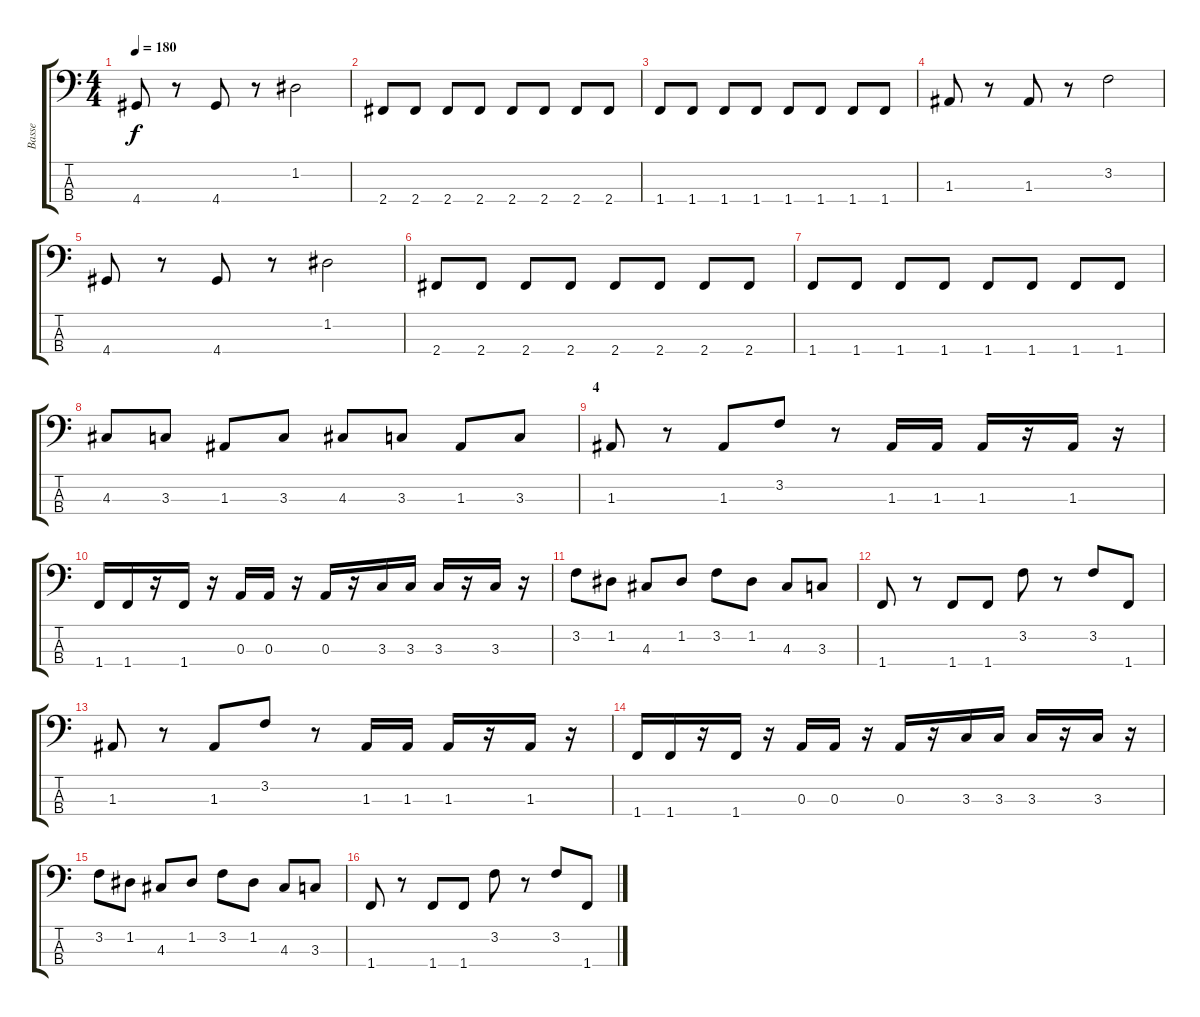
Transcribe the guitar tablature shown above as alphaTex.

\track ("Basse" "Basse") {instrument electricbassfinger}
\staff {score tabs}
\tuning (G2 D2 A1 E1) {hide}
\ts (4 4)
\tempo 180
\clef f4
\ks c
4.4.8{dy f} r.8 4.4.8 r.8 1.2.2 |
2.4.8 2.4.8 2.4.8 2.4.8 2.4.8 2.4.8 2.4.8 2.4.8 |
1.4.8 1.4.8 1.4.8 1.4.8 1.4.8 1.4.8 1.4.8 1.4.8 |
1.3.8 r.8 1.3.8 r.8 3.2.2 |
4.4.8 r.8 4.4.8 r.8 1.2.2 |
2.4.8 2.4.8 2.4.8 2.4.8 2.4.8 2.4.8 2.4.8 2.4.8 |
1.4.8 1.4.8 1.4.8 1.4.8 1.4.8 1.4.8 1.4.8 1.4.8 |
4.3.8 3.3.8 1.3.8 3.3.8 4.3.8 3.3.8 1.3.8 3.3.8 |
\section ("" "4")
1.3.8 r.8 1.3.8 3.2.8 r.8 1.3.16 1.3.16 1.3.16 r.16 1.3.16 r.16 |
1.4.16 1.4.16 r.16 1.4.16 r.16 0.3.16 0.3.16 r.16 0.3.16 r.16 3.3.16 3.3.16 3.3.16 r.16 3.3.16 r.16 |
3.2.8 1.2.8 4.3.8 1.2.8 3.2.8 1.2.8 4.3.8 3.3.8 |
1.4.8 r.8 1.4.8 1.4.8 3.2.8 r.8 3.2.8 1.4.8 |
1.3.8 r.8 1.3.8 3.2.8 r.8 1.3.16 1.3.16 1.3.16 r.16 1.3.16 r.16 |
1.4.16 1.4.16 r.16 1.4.16 r.16 0.3.16 0.3.16 r.16 0.3.16 r.16 3.3.16 3.3.16 3.3.16 r.16 3.3.16 r.16 |
3.2.8 1.2.8 4.3.8 1.2.8 3.2.8 1.2.8 4.3.8 3.3.8 |
1.4.8 r.8 1.4.8 1.4.8 3.2.8 r.8 3.2.8 1.4.8
